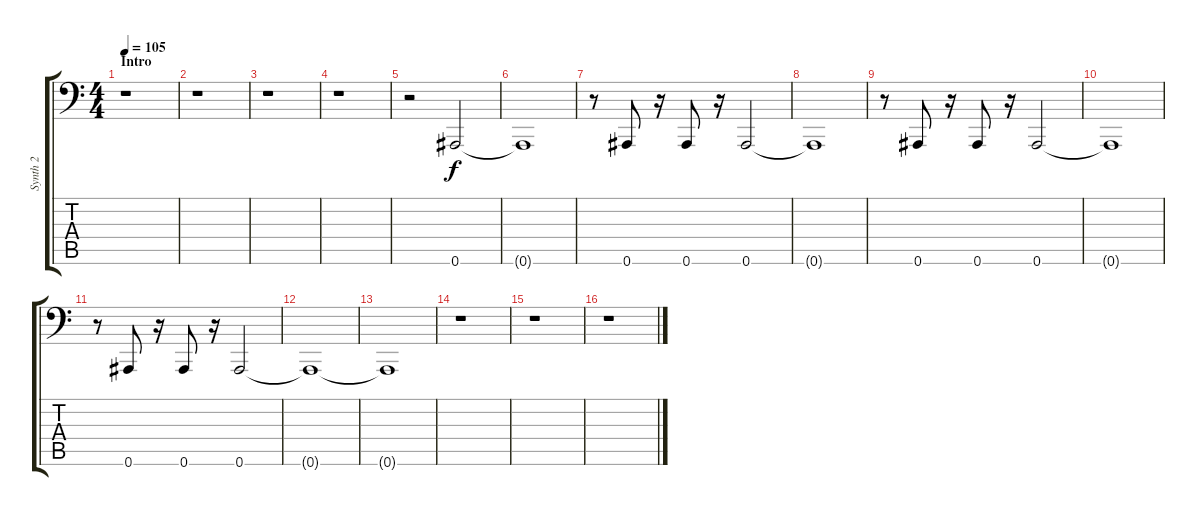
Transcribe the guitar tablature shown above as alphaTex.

\track ("Synth 2" "Synth 2") {instrument lead2sawtooth}
\staff {score tabs}
\tuning (C4 G3 Eb3 Bb2 F2 Bb1) {hide}
\ts (4 4)
\section ("" "Intro")
\tempo 105
\clef f4
\ks c
r.1{dy f instrument lead2sawtooth} |
r.1 |
r.1 |
r.1 |
r.2 0.6.2 |
0.6{t}.1 |
r.8 0.6.8 r.16 0.6.8 r.16 0.6.2 |
0.6{t}.1 |
r.8 0.6.8 r.16 0.6.8 r.16 0.6.2 |
0.6{t}.1 |
r.8 0.6.8 r.16 0.6.8 r.16 0.6.2 |
0.6{t}.1 |
0.6{t}.1 |
r.1 |
r.1 |
r.1
